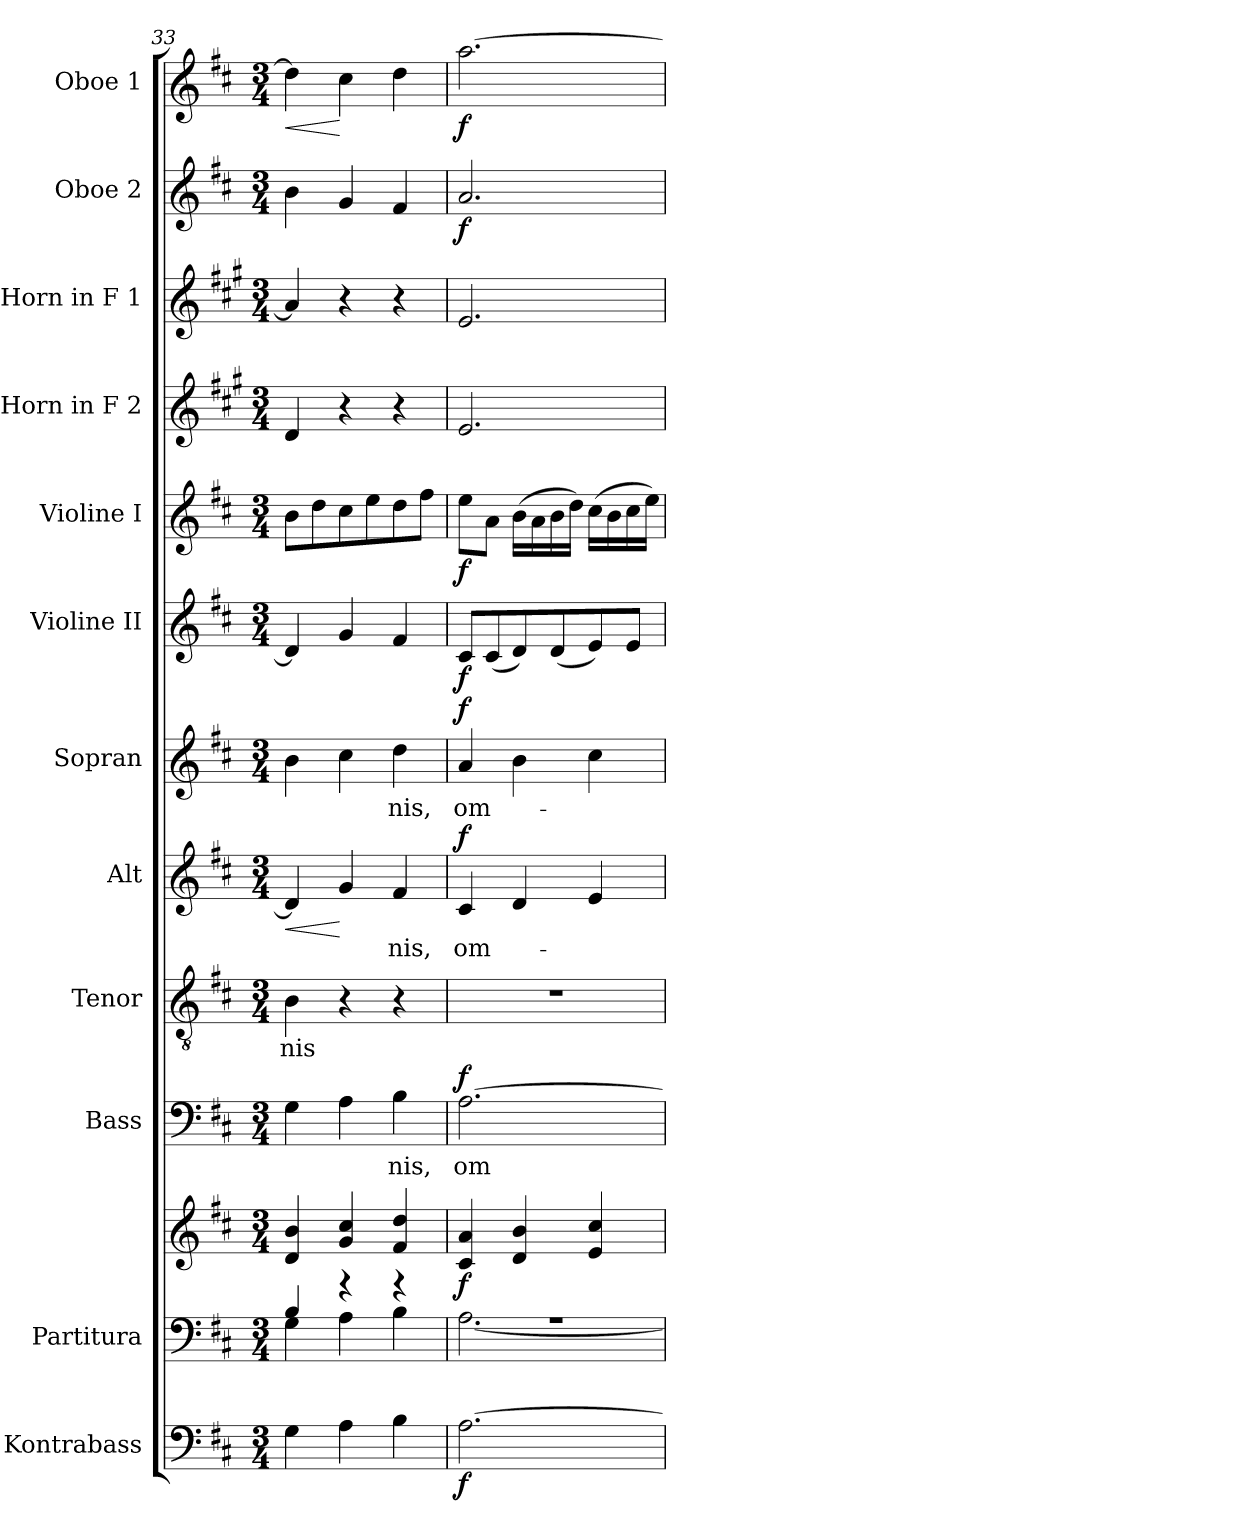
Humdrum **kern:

**kern	**dynam	**kern	**kern	**dynam	**kern	**text	**dynam	**kern	**text	**kern	**text	**dynam	**kern	**text	**dynam	**kern	**dynam	**kern	**dynam	**kern	**kern	**kern	**dynam	**kern	**dynam
*part12	*part12	*part11	*part11	*part11	*part10	*part10	*part10	*part9	*part9	*part8	*part8	*part8	*part7	*part7	*part7	*part6	*part6	*part5	*part5	*part4	*part3	*part2	*part2	*part1	*part1
*staff13	*staff13	*staff12	*staff11	*staff11/12	*staff10	*staff10	*staff10	*staff9	*staff9	*staff8	*staff8	*staff8	*staff7	*staff7	*staff7	*staff6	*staff6	*staff5	*staff5	*staff4	*staff3	*staff2	*staff2	*staff1	*staff1
*I"Kontrabass	*	*I"Partitura	*	*	*I"Bass	*	*	*I"Tenor	*	*I"Alt	*	*	*I"Sopran	*	*	*I"Violine II	*	*I"Violine I	*	*I"Horn in F 2	*I"Horn in F 1	*I"Oboe 2	*	*I"Oboe 1	*
*I'Kb.	*	*	*	*	*I'B.	*	*	*I'T.	*	*I'A.	*	*	*I'S.	*	*	*I'Vl. II	*	*I'Vl. I	*	*	*	*I'Ob. 2	*	*I'Ob. 1	*
!!LO:PB:g=z
*clefF4	*	*clefF4	*clefG2	*	*clefF4	*	*	*clefGv2	*	*clefG2	*	*	*clefG2	*	*	*clefG2	*	*clefG2	*	*clefG2	*clefG2	*clefG2	*	*clefG2	*
*ITrd7c12	*	*	*	*	*	*	*	*	*	*	*	*	*	*	*	*	*	*	*	*ITrd4c7	*ITrd4c7	*	*	*	*
*k[f#c#]	*	*k[f#c#]	*k[f#c#]	*	*k[f#c#]	*	*	*k[f#c#]	*	*k[f#c#]	*	*	*k[f#c#]	*	*	*k[f#c#]	*	*k[f#c#]	*	*k[f#c#]	*k[f#c#]	*k[f#c#]	*	*k[f#c#]	*
*D:	*	*D:	*D:	*	*D:	*	*	*D:	*	*D:	*	*	*D:	*	*	*D:	*	*D:	*	*D:	*D:	*D:	*	*D:	*
*M3/4	*	*M3/4	*M3/4	*	*M3/4	*	*	*M3/4	*	*M3/4	*	*	*M3/4	*	*	*M3/4	*	*M3/4	*	*M3/4	*M3/4	*M3/4	*	*M3/4	*
=33	=33	=33	=33	=33	=33	=33	=33	=33	=33	=33	=33	=33	=33	=33	=33	=33	=33	=33	=33	=33	=33	=33	=33	=33	=33
*	*	*^	*	*	*	*	*	*	*	*	*	*	*	*	*	*	*	*	*	*	*	*	*	*	*
!	!	!	!	!	!	!	!	!	!	!LO:LY:b	!	!	!LO:HP:b	!	!	!	!	!	!	!	!	!	!	!	!	!LO:HP:b
4GG\	.	4B/	4G\	4d/ 4b/	.	4G\	.	.	4B\	-nis	4d/]	.	<	4b\	.	.	4d/]	.	8b\L	.	4G/	4d/]	4b\	.	4dd\]	<
.	.	.	.	.	.	.	.	.	.	.	.	.	.	.	.	.	.	.	8dd\	.	.	.	.	.	.	.
4AA\	.	4rf	4A\	4g/ 4cc#/	.	4A\	.	.	4r	.	4g/	.	[	4cc#\	.	.	4g/	.	8cc#\	.	4r	4r	4g/	.	4cc#\	[
.	.	.	.	.	.	.	.	.	.	.	.	.	.	.	.	.	.	.	8ee\	.	.	.	.	.	.	.
!	!	!	!	!	!	!	!LO:LY:b	!	!	!	!	!LO:LY:b	!	!	!LO:LY:b	!	!	!	!	!	!	!	!	!	!	!
4BB\	.	4rg	4B\	4f#/ 4dd/	.	4B\	-nis,	.	4r	.	4f#/	-nis,	.	4dd\	-nis,	.	4f#/	.	8dd\	.	4r	4r	4f#/	.	4dd\	.
.	.	.	.	.	.	.	.	.	.	.	.	.	.	.	.	.	.	.	8ff#\J	.	.	.	.	.	.	.
=34	=34	=34	=34	=34	=34	=34	=34	=34	=34	=34	=34	=34	=34	=34	=34	=34	=34	=34	=34	=34	=34	=34	=34	=34	=34	=34
!	!LO:DY:b	!LO:N:vis=1	!	!	!LO:DY:b	!	!LO:LY:b	!LO:DY:a	!	!	!	!LO:LY:b	!LO:DY:a	!	!LO:LY:b	!LO:DY:a	!	!LO:DY:b	!	!LO:DY:b	!	!	!	!LO:DY:b	!	!LO:DY:b
[2.AA\	f	2.rA	[<2.A\	4c#/ 4a/	f	[2.A\	om-	f	2.r	.	4c#/	om-	f	4a/	om-	f	8c#/L	f	8ee\L	f	2.A/	2.A/	2.a/	f	[2.aa\	f
.	.	.	.	.	.	.	.	.	.	.	.	.	.	.	.	.	(<8c#/	.	8a\J	.	.	.	.	.	.	.
.	.	.	.	4d/ 4b/	.	.	.	.	.	.	4d/	.	.	4b\	.	.	8d/)	.	(>16b\LL	.	.	.	.	.	.	.
.	.	.	.	.	.	.	.	.	.	.	.	.	.	.	.	.	.	.	16a\	.	.	.	.	.	.	.
.	.	.	.	.	.	.	.	.	.	.	.	.	.	.	.	.	(<8d/	.	16b\	.	.	.	.	.	.	.
.	.	.	.	.	.	.	.	.	.	.	.	.	.	.	.	.	.	.	16dd\JJ)	.	.	.	.	.	.	.
.	.	.	.	4e/ 4cc#/	.	.	.	.	.	.	4e/	.	.	4cc#\	.	.	8e/)	.	(>16cc#\LL	.	.	.	.	.	.	.
.	.	.	.	.	.	.	.	.	.	.	.	.	.	.	.	.	.	.	16b\	.	.	.	.	.	.	.
.	.	.	.	.	.	.	.	.	.	.	.	.	.	.	.	.	8e/J	.	16cc#\	.	.	.	.	.	.	.
.	.	.	.	.	.	.	.	.	.	.	.	.	.	.	.	.	.	.	16ee\JJ)	.	.	.	.	.	.	.
*	*	*v	*v	*	*	*	*	*	*	*	*	*	*	*	*	*	*	*	*	*	*	*	*	*	*	*
=	=	=	=	=	=	=	=	=	=	=	=	=	=	=	=	=	=	=	=	=	=	=	=	=	=
*-	*-	*-	*-	*-	*-	*-	*-	*-	*-	*-	*-	*-	*-	*-	*-	*-	*-	*-	*-	*-	*-	*-	*-	*-	*-
